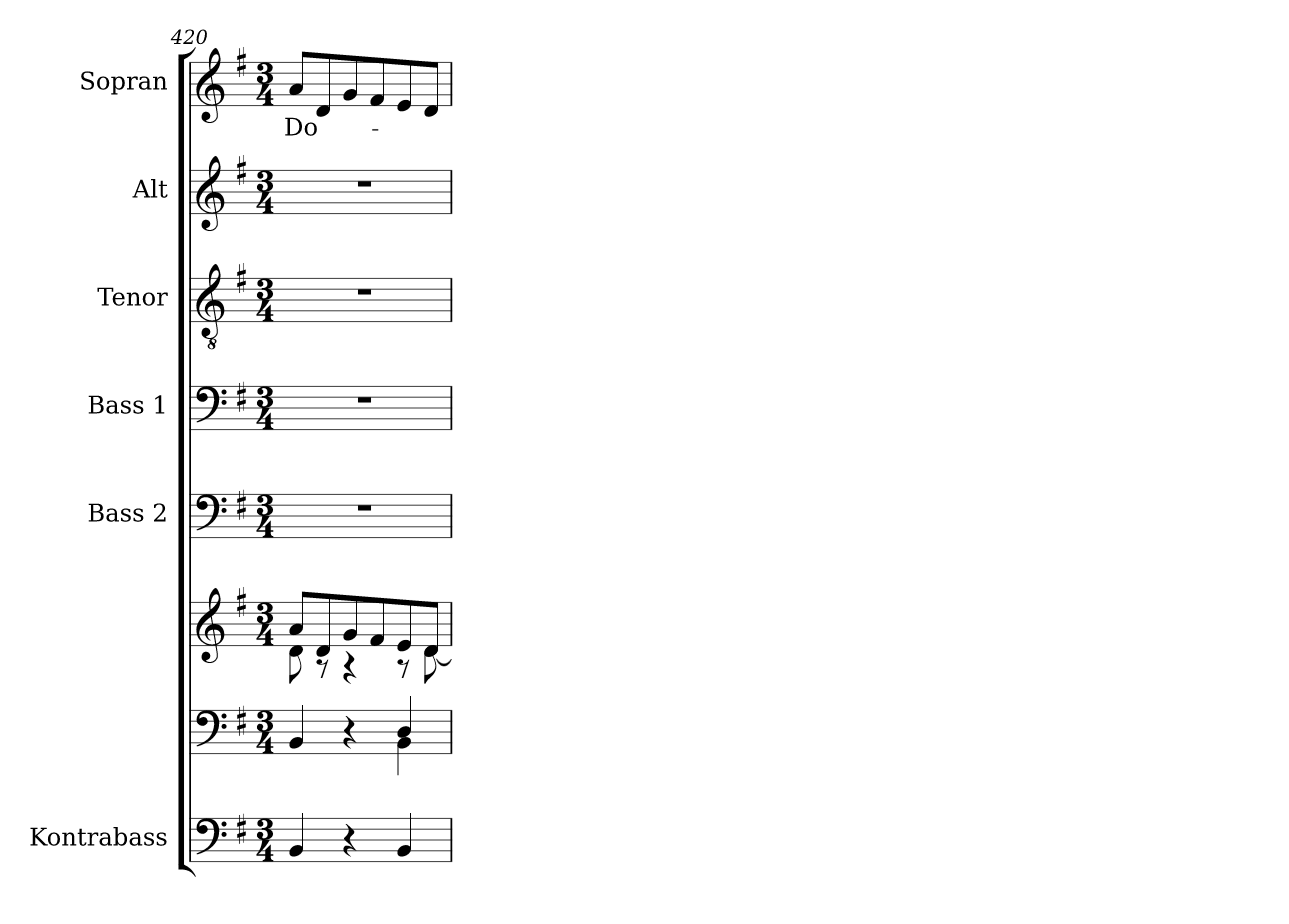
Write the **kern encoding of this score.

**kern	**kern	**kern	**kern	**kern	**kern	**kern	**kern	**text
*part7	*part6	*part6	*part5	*part4	*part3	*part2	*part1	*part1
*staff8	*staff7	*staff6	*staff5	*staff4	*staff3	*staff2	*staff1	*staff1
*I"Kontrabass	*	*	*I"Bass 2	*I"Bass 1	*I"Tenor	*I"Alt	*I"Sopran	*
*I'Kb.	*	*	*I'B. 2	*I'B. 1	*I'T.	*I'A.	*I'S.	*
*clefF4	*clefF4	*clefG2	*clefF4	*clefF4	*clefGv2	*clefG2	*clefG2	*
*ITrd7c12	*	*	*	*	*	*	*	*
*k[f#]	*k[f#]	*k[f#]	*k[f#]	*k[f#]	*k[f#]	*k[f#]	*k[f#]	*
*G:	*G:	*G:	*G:	*G:	*G:	*G:	*G:	*
*M3/4	*M3/4	*M3/4	*M3/4	*M3/4	*M3/4	*M3/4	*M3/4	*
=420	=420	=420	=420	=420	=420	=420	=420	=420
*	*^	*^	*	*	*	*	*	*
!	!	!	!	!	!	!	!	!	!	!LO:LY:b
4BBB/	4BB/	2ryy	8a/L	8d\	2.r	2.r	2.r	2.r	8a/L	Do-
.	.	.	8d/	8rG	.	.	.	.	8d/	.
4r	4r	.	8g/	4rA	.	.	.	.	8g/	.
.	.	.	8f#/	.	.	.	.	.	8f#/	.
4BBB/	4D/	4BB\	8e/	8rA	.	.	.	.	8e/	.
.	.	.	8d/J	[<8d\	.	.	.	.	8d/J	.
*	*v	*v	*	*	*	*	*	*	*	*
*	*	*v	*v	*	*	*	*	*	*
=	=	=	=	=	=	=	=	=
*-	*-	*-	*-	*-	*-	*-	*-	*-
